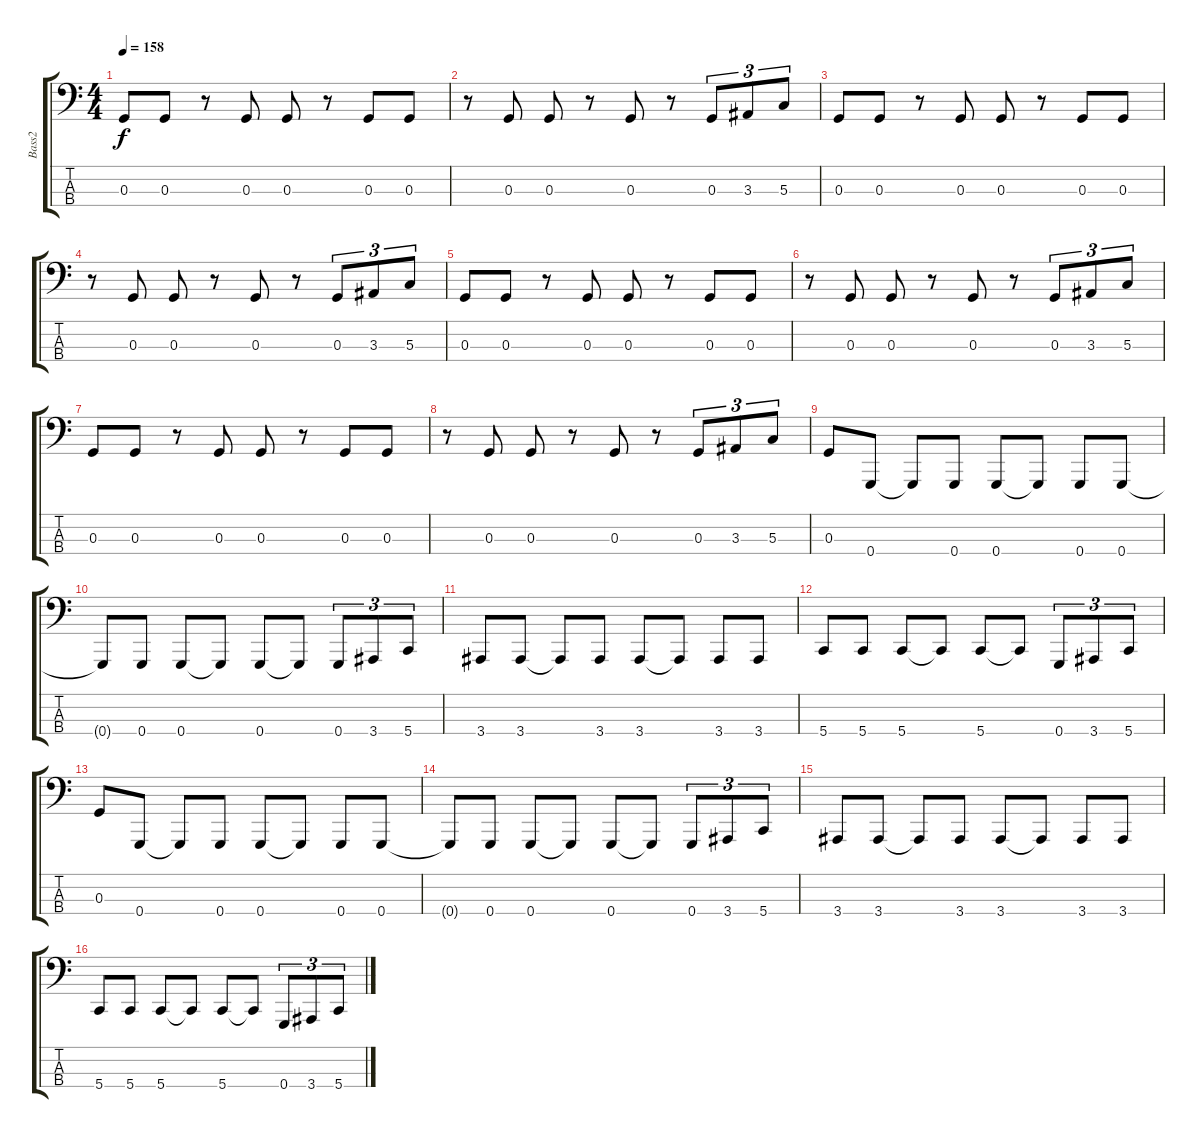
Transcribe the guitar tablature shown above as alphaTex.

\track ("Bass2" "Bass2") {instrument slapbass2}
\staff {score tabs}
\tuning (F2 C2 G1 G0) {hide}
\ts (4 4)
\tempo 158
\clef f4
\ks c
0.3.8{dy f} 0.3.8 r.8 0.3.8 0.3.8 r.8 0.3.8 0.3.8 |
r.8 0.3.8 0.3.8 r.8 0.3.8 r.8 0.3.8{tu (3 2)} 3.3.8{tu (3 2)} 5.3.8{tu (3 2)} |
0.3.8 0.3.8 r.8 0.3.8 0.3.8 r.8 0.3.8 0.3.8 |
r.8 0.3.8 0.3.8 r.8 0.3.8 r.8 0.3.8{tu (3 2)} 3.3.8{tu (3 2)} 5.3.8{tu (3 2)} |
0.3.8 0.3.8 r.8 0.3.8 0.3.8 r.8 0.3.8 0.3.8 |
r.8 0.3.8 0.3.8 r.8 0.3.8 r.8 0.3.8{tu (3 2)} 3.3.8{tu (3 2)} 5.3.8{tu (3 2)} |
0.3.8 0.3.8 r.8 0.3.8 0.3.8 r.8 0.3.8 0.3.8 |
r.8 0.3.8 0.3.8 r.8 0.3.8 r.8 0.3.8{tu (3 2)} 3.3.8{tu (3 2)} 5.3.8{tu (3 2)} |
0.3.8 0.4.8 0.4{t}.8 0.4.8 0.4.8 0.4{t}.8 0.4.8 0.4.8 |
0.4{t}.8 0.4.8 0.4.8 0.4{t}.8 0.4.8 0.4{t}.8 0.4.8{tu (3 2)} 3.4.8{tu (3 2)} 5.4.8{tu (3 2)} |
3.4.8 3.4.8 3.4{t}.8 3.4.8 3.4.8 3.4{t}.8 3.4.8 3.4.8 |
5.4.8 5.4.8 5.4.8 5.4{t}.8 5.4.8 5.4{t}.8 0.4.8{tu (3 2)} 3.4.8{tu (3 2)} 5.4.8{tu (3 2)} |
0.3.8 0.4.8 0.4{t}.8 0.4.8 0.4.8 0.4{t}.8 0.4.8 0.4.8 |
0.4{t}.8 0.4.8 0.4.8 0.4{t}.8 0.4.8 0.4{t}.8 0.4.8{tu (3 2)} 3.4.8{tu (3 2)} 5.4.8{tu (3 2)} |
3.4.8 3.4.8 3.4{t}.8 3.4.8 3.4.8 3.4{t}.8 3.4.8 3.4.8 |
5.4.8 5.4.8 5.4.8 5.4{t}.8 5.4.8 5.4{t}.8 0.4.8{tu (3 2)} 3.4.8{tu (3 2)} 5.4.8{tu (3 2)}
